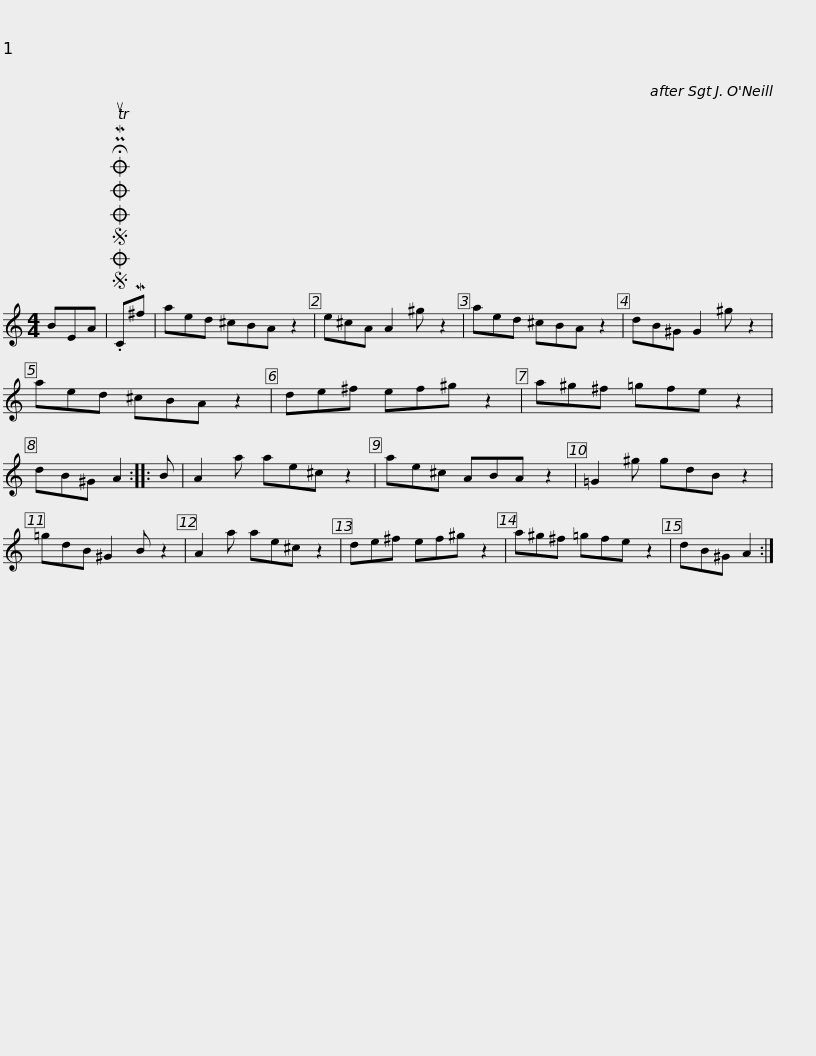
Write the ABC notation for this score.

X:1
L:1/8
M:4/4
I:linebreak $
K:C
V:1 treble
V:1
 BEA |SOSOOO .!fermata!PMTuCM^f | aed ^cBA z2 | e^cA A2 ^g z2 | aed ^cBA z2 | %5
 dB^G G2 ^g z2 | aed ^cBA z2 |$ de^f ef^g z2 | a^g^f =gfe z2 | dB^G A2 :: %10
 B | A2 a ae^c z2 | ae^c ABA z2 | =G2 ^g gdB z2 |$ =gdB ^G2 B z2 | %15
 A2 a ae^c z2 | de^f ef^g z2 | a^g^f =gfe z2 | dB^G A2 :| %19
